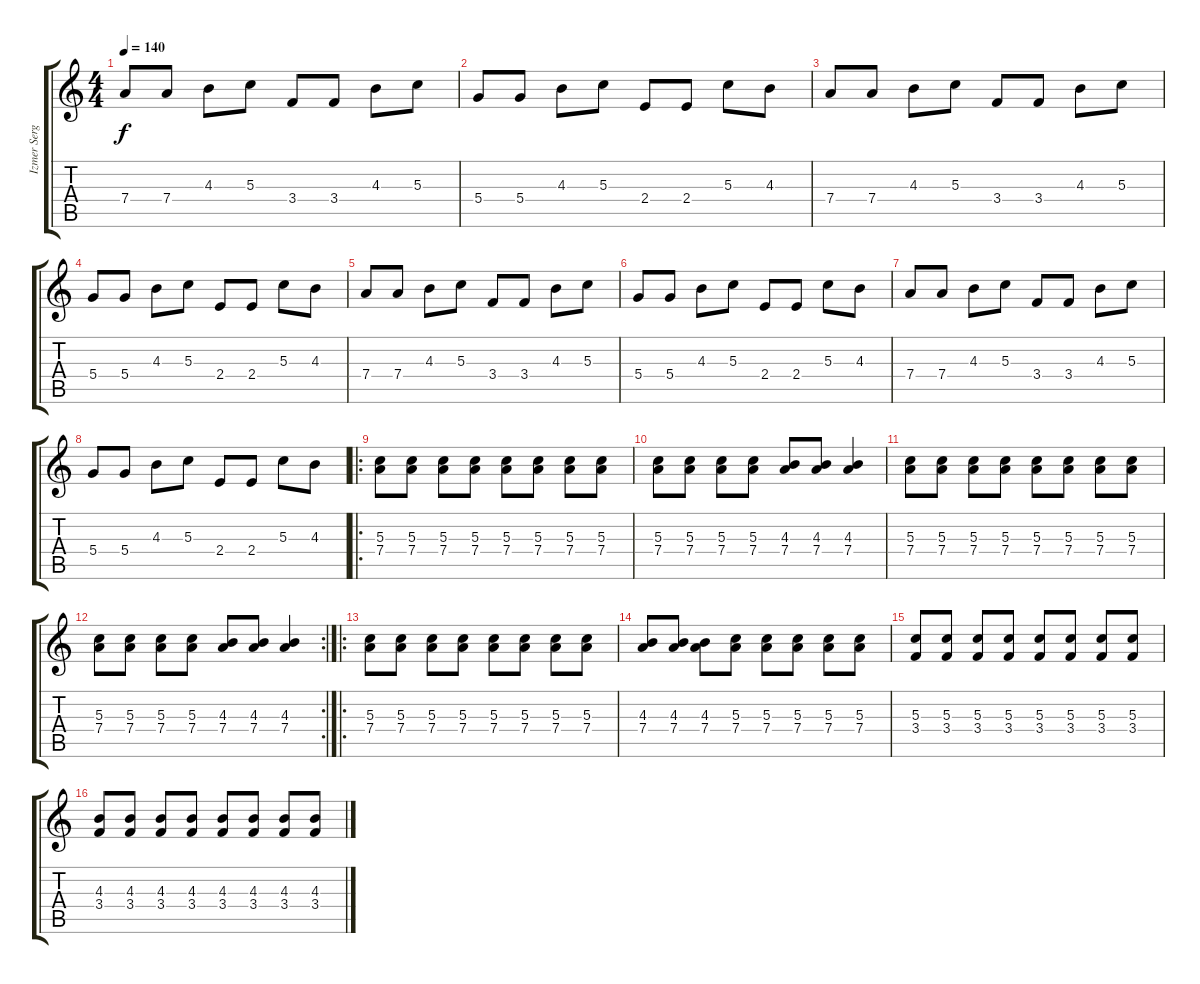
\track ("Izmer Sergei (FOCUS-GUITAR)" "Izmer Serg") {instrument overdrivenguitar}
\staff {score tabs}
\tuning (E4 B3 G3 D3 A2 E2) {hide}
\ts (4 4)
\tempo 140
\clef g2
\ks c
7.4.8{dy f} 7.4.8 4.3.8 5.3.8 3.4.8 3.4.8 4.3.8 5.3.8 |
5.4.8 5.4.8 4.3.8 5.3.8 2.4.8 2.4.8 5.3.8 4.3.8 |
7.4.8 7.4.8 4.3.8 5.3.8 3.4.8 3.4.8 4.3.8 5.3.8 |
5.4.8 5.4.8 4.3.8 5.3.8 2.4.8 2.4.8 5.3.8 4.3.8 |
7.4.8 7.4.8 4.3.8 5.3.8 3.4.8 3.4.8 4.3.8 5.3.8 |
5.4.8 5.4.8 4.3.8 5.3.8 2.4.8 2.4.8 5.3.8 4.3.8 |
7.4.8 7.4.8 4.3.8 5.3.8 3.4.8 3.4.8 4.3.8 5.3.8 |
5.4.8 5.4.8 4.3.8 5.3.8 2.4.8 2.4.8 5.3.8 4.3.8 |
\ro
(5.3 7.4).8 (5.3 7.4).8 (5.3 7.4).8 (5.3 7.4).8 (5.3 7.4).8 (5.3 7.4).8 (5.3 7.4).8 (5.3 7.4).8 |
(5.3 7.4).8 (5.3 7.4).8 (5.3 7.4).8 (5.3 7.4).8 (4.3 7.4).8 (4.3 7.4).8 (4.3 7.4).4 |
(5.3 7.4).8 (5.3 7.4).8 (5.3 7.4).8 (5.3 7.4).8 (5.3 7.4).8 (5.3 7.4).8 (5.3 7.4).8 (5.3 7.4).8 |
\rc 2
(5.3 7.4).8 (5.3 7.4).8 (5.3 7.4).8 (5.3 7.4).8 (4.3 7.4).8 (4.3 7.4).8 (4.3 7.4).4 |
\ro
(5.3 7.4).8 (5.3 7.4).8 (5.3 7.4).8 (5.3 7.4).8 (5.3 7.4).8 (5.3 7.4).8 (5.3 7.4).8 (5.3 7.4).8 |
(4.3 7.4).8 (4.3 7.4).8 (4.3 7.4).8 (5.3 7.4).8 (5.3 7.4).8 (5.3 7.4).8 (5.3 7.4).8 (5.3 7.4).8 |
(5.3 3.4).8 (5.3 3.4).8 (5.3 3.4).8 (5.3 3.4).8 (5.3 3.4).8 (5.3 3.4).8 (5.3 3.4).8 (5.3 3.4).8 |
(4.3 3.4).8 (4.3 3.4).8 (4.3 3.4).8 (4.3 3.4).8 (4.3 3.4).8 (4.3 3.4).8 (4.3 3.4).8 (4.3 3.4).8
